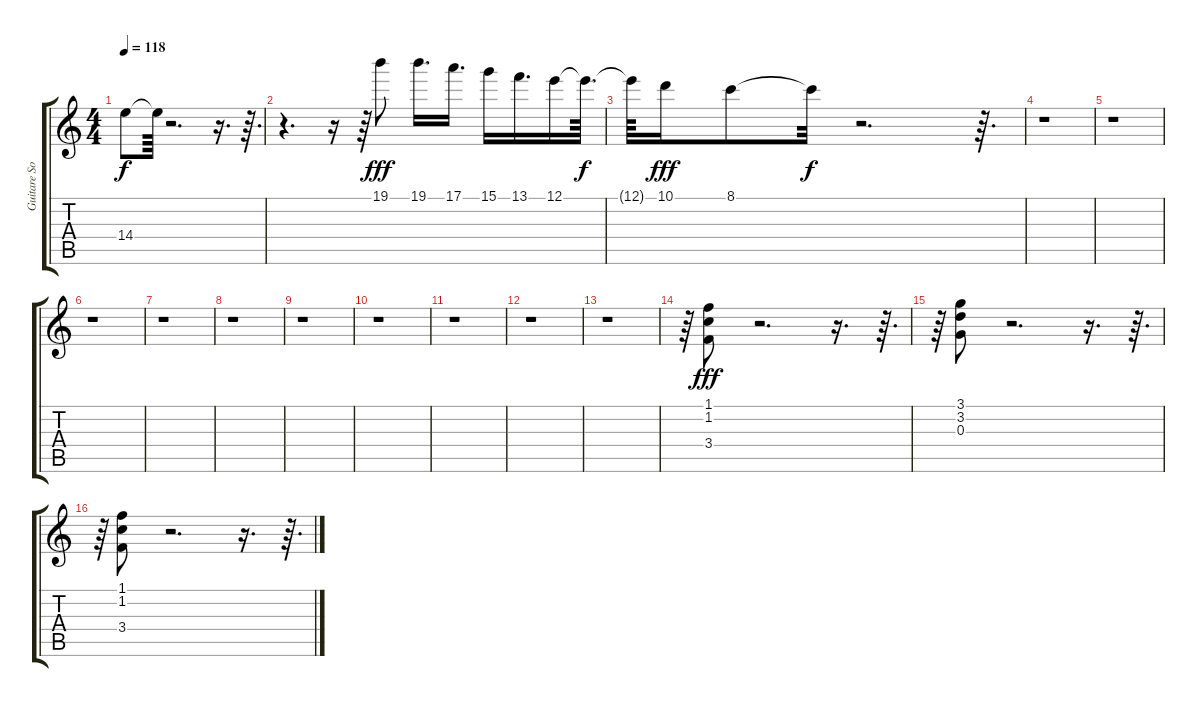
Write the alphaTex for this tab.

\track ("Guitare Solo 1" "Guitare So") {instrument distortionguitar}
\staff {score tabs}
\tuning (E4 B3 G3 D3 A2 E2) {hide}
\ts (4 4)
\tempo 118
\clef g2
\ks c
14.4{t}.8{dy f} 14.4{t}.64 r.2{d} r.16{d} r.64{d} |
r.4{d} r.16 r.64 19.1.8{dy fff} 19.1.16{d} 17.1.16{d} 15.1.16 13.1.16{d} 12.1.16 12.1{t}.64{d dy f} |
12.1{t}.64 10.1.16{dy fff} 8.1.8 8.1{t}.32{dy f} r.2{d} r.64{d} |
r.1 |
r.1 |
r.1 |
r.1 |
r.1 |
r.1 |
r.1 |
r.1 |
r.1 |
r.1 |
r.64 (1.1 1.2 3.4).8{dy fff} r.2{d} r.16{d} r.64{d} |
r.64 (3.1 3.2 0.3).8 r.2{d} r.16{d} r.64{d} |
r.64 (1.1 1.2 3.4).8 r.2{d} r.16{d} r.64{d}
